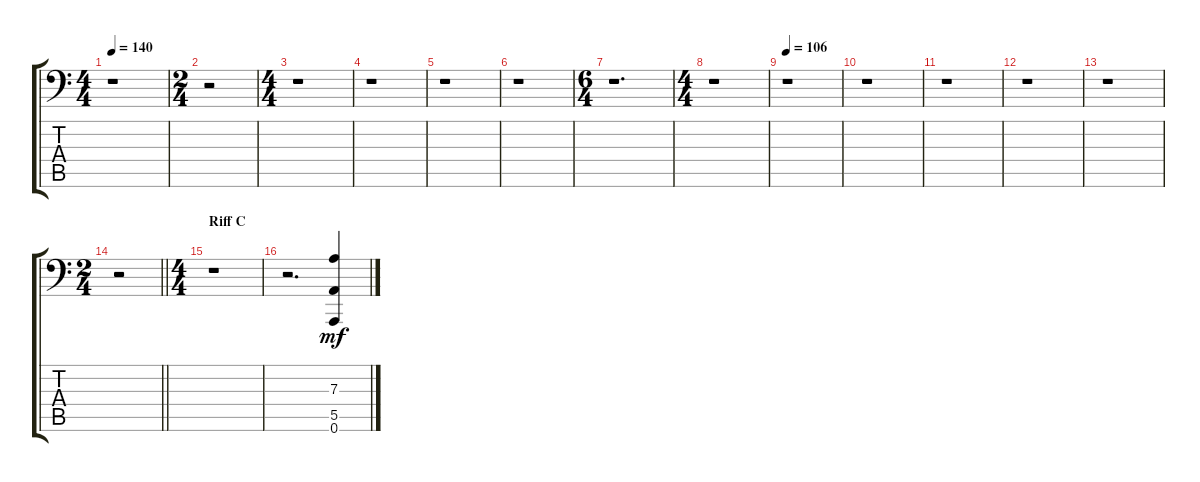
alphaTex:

\track "" {instrument taikodrum}
\staff {score tabs}
\tuning (B3 Gb3 D3 A2 E2 A1) {hide}
\ts (4 4)
\tempo 140
\clef f4
\ks c
r.1{dy ff} |
\ts (2 4)
r.2 |
\ts (4 4)
r.1 |
r.1 |
r.1 |
r.1 |
\ts (6 4)
r.1{d} |
\ts (4 4)
r.1 |
\tempo 106
r.1 |
r.1 |
r.1 |
r.1 |
r.1 |
\ts (2 4)
\barLineRight lightlight
r.2 |
\ts (4 4)
\section ("" "Riff C")
r.1 |
r.2{d} (7.3 5.5 0.6).4{dy mf}
